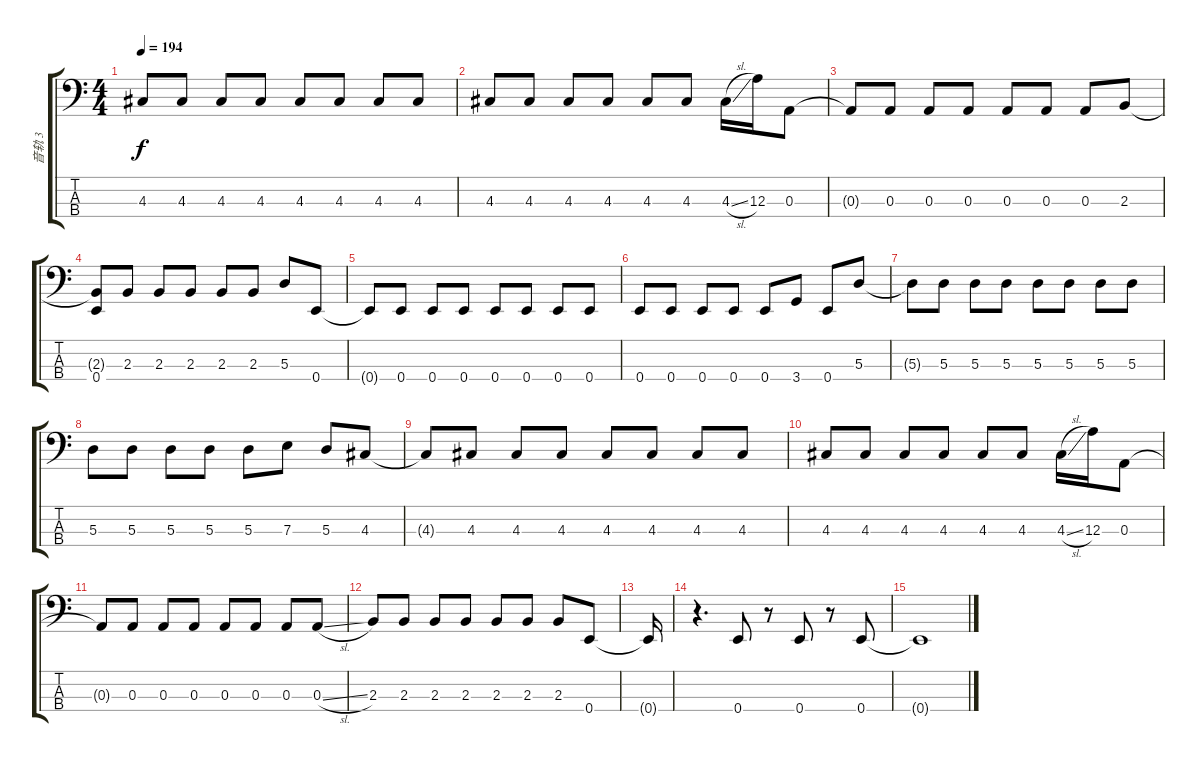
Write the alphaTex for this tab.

\track ("音轨 3" "音轨 3") {instrument electricbasspick}
\staff {score tabs}
\tuning (G2 D2 A1 E1) {hide}
\ts (4 4)
\tempo 194
\clef f4
\ks c
4.3{t}.8{dy f} 4.3.8 4.3.8 4.3.8 4.3.8 4.3.8 4.3.8 4.3.8 |
4.3.8 4.3.8 4.3.8 4.3.8 4.3.8 4.3.8 4.3{sl}.16 12.3.16 0.3.8 |
0.3{t}.8 0.3.8 0.3.8 0.3.8 0.3.8 0.3.8 0.3.8 2.3.8 |
(2.3{t} 0.4).8 2.3.8 2.3.8 2.3.8 2.3.8 2.3.8 5.3.8 0.4.8 |
0.4{t}.8 0.4.8 0.4.8 0.4.8 0.4.8 0.4.8 0.4.8 0.4.8 |
0.4.8 0.4.8 0.4.8 0.4.8 0.4.8 3.4.8 0.4.8 5.3.8 |
5.3{t}.8 5.3.8 5.3.8 5.3.8 5.3.8 5.3.8 5.3.8 5.3.8 |
5.3.8 5.3.8 5.3.8 5.3.8 5.3.8 7.3.8 5.3.8 4.3.8 |
4.3{t}.8 4.3.8 4.3.8 4.3.8 4.3.8 4.3.8 4.3.8 4.3.8 |
4.3.8 4.3.8 4.3.8 4.3.8 4.3.8 4.3.8 4.3{sl}.16 12.3.16 0.3.8 |
0.3{t}.8 0.3.8 0.3.8 0.3.8 0.3.8 0.3.8 0.3.8 0.3{sl}.8 |
2.3.8 2.3.8 2.3.8 2.3.8 2.3.8 2.3.8 2.3.8 0.4.8 |
0.4{t}.16 |
r.4{d} 0.4.8 r.8 0.4.8 r.8 0.4.8{volume 9} |
0.4{t}.1
